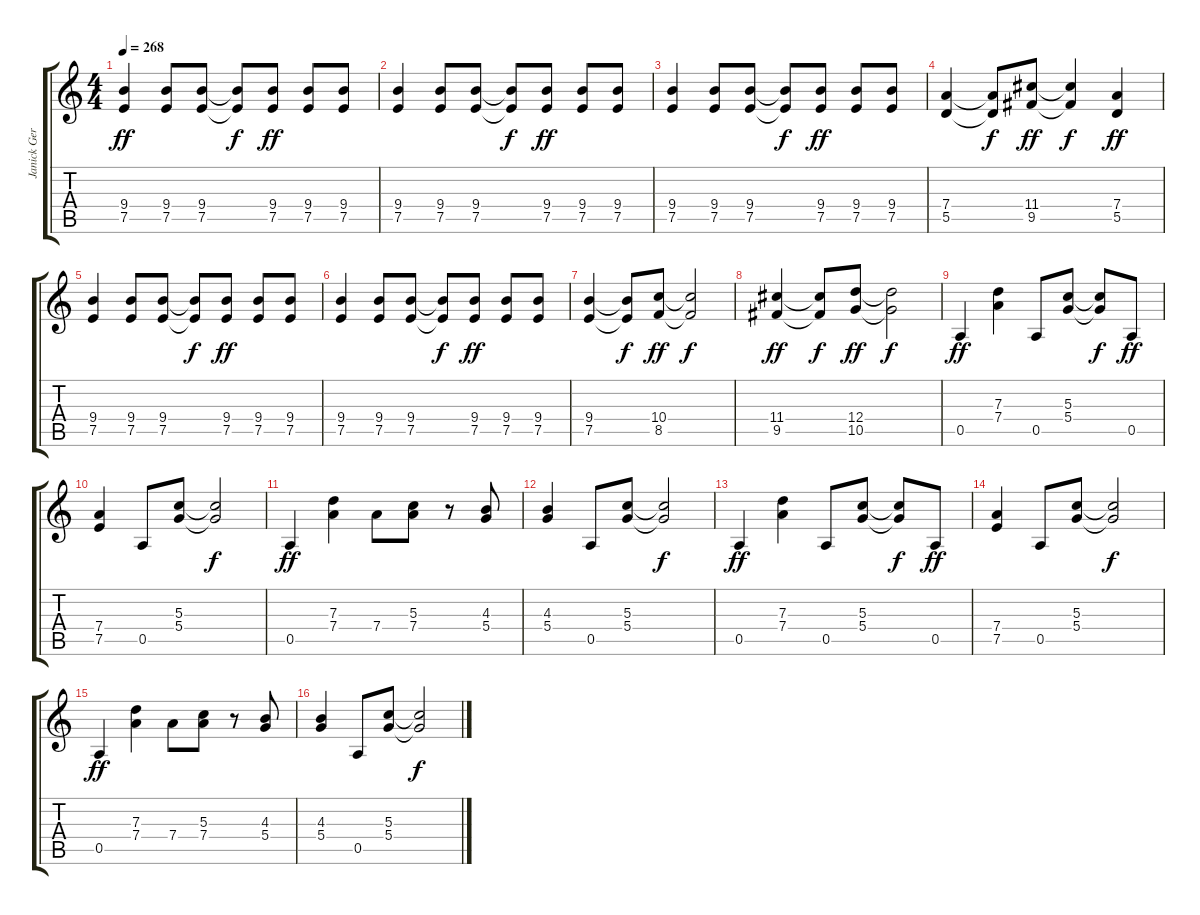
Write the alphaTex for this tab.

\track ("Janick Gers" "Janick Ger") {instrument overdrivenguitar}
\staff {score tabs}
\tuning (E4 B3 G3 D3 A2 E2) {hide}
\ts (4 4)
\tempo 268
\clef g2
\ks c
(9.4 7.5).4{dy ff} (9.4 7.5).8 (9.4 7.5).8 (9.4{t} 7.5{t}).8{dy f} (9.4 7.5).8{dy ff} (9.4 7.5).8 (9.4 7.5).8 |
(9.4 7.5).4 (9.4 7.5).8 (9.4 7.5).8 (9.4{t} 7.5{t}).8{dy f} (9.4 7.5).8{dy ff} (9.4 7.5).8 (9.4 7.5).8 |
(9.4 7.5).4 (9.4 7.5).8 (9.4 7.5).8 (9.4{t} 7.5{t}).8{dy f} (9.4 7.5).8{dy ff} (9.4 7.5).8 (9.4 7.5).8 |
(7.4 5.5).4 (7.4{t} 5.5{t}).8{dy f} (11.4 9.5).8{dy ff} (11.4{t} 9.5{t}).4{dy f} (7.4 5.5).4{dy ff} |
(9.4 7.5).4 (9.4 7.5).8 (9.4 7.5).8 (9.4{t} 7.5{t}).8{dy f} (9.4 7.5).8{dy ff} (9.4 7.5).8 (9.4 7.5).8 |
(9.4 7.5).4 (9.4 7.5).8 (9.4 7.5).8 (9.4{t} 7.5{t}).8{dy f} (9.4 7.5).8{dy ff} (9.4 7.5).8 (9.4 7.5).8 |
(9.4 7.5).4 (9.4{t} 7.5{t}).8{dy f} (10.4 8.5).8{dy ff} (10.4{t} 8.5{t}).2{dy f} |
(11.4 9.5).4{dy ff} (11.4{t} 9.5{t}).8{dy f} (12.4 10.5).8{dy ff} (12.4{t} 10.5{t}).2{dy f} |
0.5.4{dy ff volume 12} (7.3 7.4).4 0.5.8 (5.3 5.4).8 (5.3{t} 5.4{t}).8{dy f} 0.5.8{dy ff} |
(7.4 7.5).4 0.5.8 (5.3 5.4).8 (5.3{t} 5.4{t}).2{dy f} |
0.5.4{dy ff} (7.3 7.4).4 7.4.8 (5.3 7.4).8 r.8 (4.3 5.4).8 |
(4.3 5.4).4 0.5.8 (5.3 5.4).8 (5.3{t} 5.4{t}).2{dy f} |
0.5.4{dy ff volume 12} (7.3 7.4).4 0.5.8 (5.3 5.4).8 (5.3{t} 5.4{t}).8{dy f} 0.5.8{dy ff} |
(7.4 7.5).4 0.5.8 (5.3 5.4).8 (5.3{t} 5.4{t}).2{dy f} |
0.5.4{dy ff} (7.3 7.4).4 7.4.8 (5.3 7.4).8 r.8 (4.3 5.4).8 |
(4.3 5.4).4 0.5.8 (5.3 5.4).8 (5.3{t} 5.4{t}).2{dy f}
